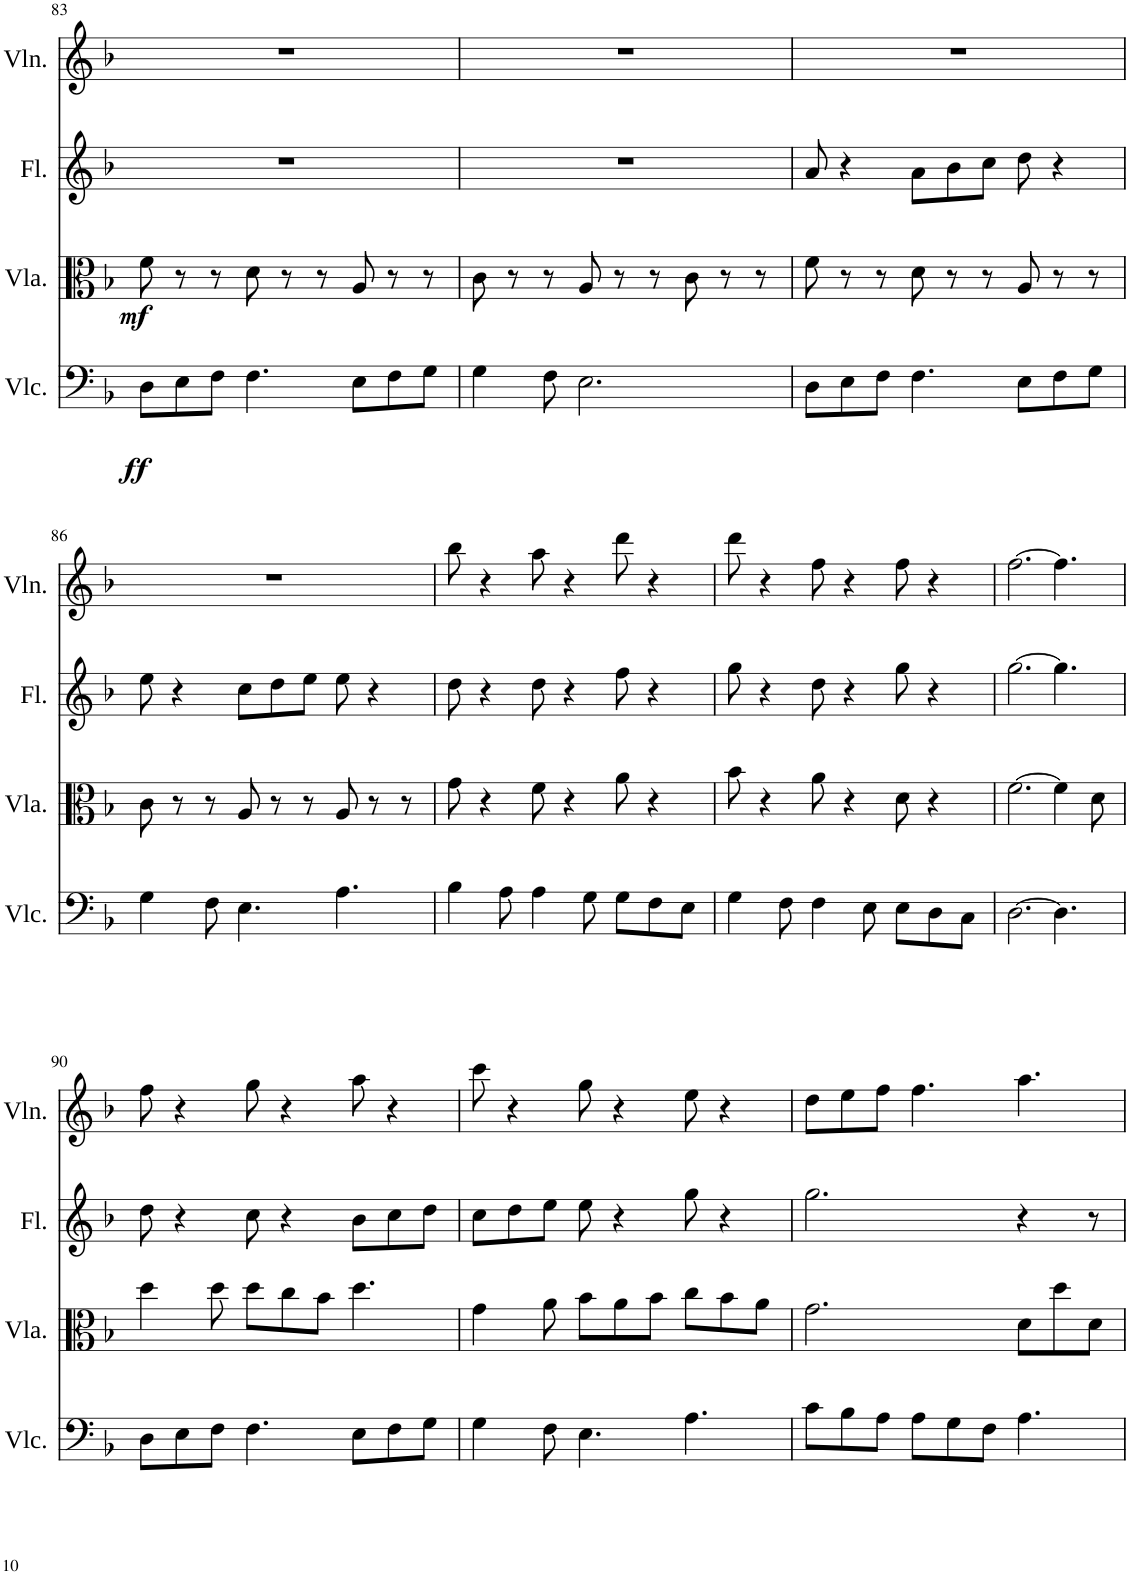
**kern	**dynam	**kern	**dynam	**kern	**kern
*part4	*part4	*part3	*part3	*part2	*part1
*staff4	*staff4	*staff3	*staff3	*staff2	*staff1
*I"Violoncello	*	*I"Viola	*	*I"Flute	*I"Violin
*I'Vlc.	*	*I'Vla.	*	*I'Fl.	*I'Vln.
!!LO:PB:g=z
*clefF4	*	*clefC3	*	*clefG2	*clefG2
*k[b-]	*	*k[b-]	*	*k[b-]	*k[b-]
*M9/8	*	*M9/8	*	*M9/8	*M9/8
=83	=83	=83	=83	=83	=83
!	!LO:DY:b	!	!LO:DY:b	!	!
8D\L	ff	8f\	mf	8%9r	8%9r
8E\	.	8r	.	.	.
8F\J	.	8r	.	.	.
4.F\	.	8d\	.	.	.
.	.	8r	.	.	.
.	.	8r	.	.	.
8E\L	.	8A/	.	.	.
8F\	.	8r	.	.	.
8G\J	.	8r	.	.	.
=84	=84	=84	=84	=84	=84
4G\	.	8c\	.	8%9r	8%9r
.	.	8r	.	.	.
8F\	.	8r	.	.	.
2.E\	.	8A/	.	.	.
.	.	8r	.	.	.
.	.	8r	.	.	.
.	.	8c\	.	.	.
.	.	8r	.	.	.
.	.	8r	.	.	.
=85	=85	=85	=85	=85	=85
8D\L	.	8f\	.	8a/	8%9r
8E\	.	8r	.	4r	.
8F\J	.	8r	.	.	.
4.F\	.	8d\	.	8a\L	.
.	.	8r	.	8b-\	.
.	.	8r	.	8cc\J	.
8E\L	.	8A/	.	8dd\	.
8F\	.	8r	.	4r	.
8G\J	.	8r	.	.	.
!!LO:LB:g=z
=86	=86	=86	=86	=86	=86
4G\	.	8c\	.	8ee\	8%9r
.	.	8r	.	4r	.
8F\	.	8r	.	.	.
4.E\	.	8A/	.	8cc\L	.
.	.	8r	.	8dd\	.
.	.	8r	.	8ee\J	.
4.A\	.	8A/	.	8ee\	.
.	.	8r	.	4r	.
.	.	8r	.	.	.
=87	=87	=87	=87	=87	=87
4B-\	.	8g\	.	8dd\	8bb-\
.	.	4r	.	4r	4r
8A\	.	.	.	.	.
4A\	.	8f\	.	8dd\	8aa\
.	.	4r	.	4r	4r
8G\	.	.	.	.	.
8G\L	.	8a\	.	8ff\	8ddd\
8F\	.	4r	.	4r	4r
8E\J	.	.	.	.	.
=88	=88	=88	=88	=88	=88
4G\	.	8b-\	.	8gg\	8ddd\
.	.	4r	.	4r	4r
8F\	.	.	.	.	.
4F\	.	8a\	.	8dd\	8ff\
.	.	4r	.	4r	4r
8E\	.	.	.	.	.
8E\L	.	8d\	.	8gg\	8ff\
8D\	.	4r	.	4r	4r
8C\J	.	.	.	.	.
=89	=89	=89	=89	=89	=89
[2.D\	.	[2.f\	.	[2.gg\	[2.ff\
4.D\]	.	4f\]	.	4.gg\]	4.ff\]
.	.	8d\	.	.	.
!!LO:LB:g=z
=90	=90	=90	=90	=90	=90
8D\L	.	4dd\	.	8dd\	8ff\
8E\	.	.	.	4r	4r
8F\J	.	8dd\	.	.	.
4.F\	.	8dd\L	.	8cc\	8gg\
.	.	8cc\	.	4r	4r
.	.	8b-\J	.	.	.
8E\L	.	4.dd\	.	8b-\L	8aa\
8F\	.	.	.	8cc\	4r
8G\J	.	.	.	8dd\J	.
=91	=91	=91	=91	=91	=91
4G\	.	4g\	.	8cc\L	8ccc\
.	.	.	.	8dd\	4r
8F\	.	8a\	.	8ee\J	.
4.E\	.	8b-\L	.	8ee\	8gg\
.	.	8a\	.	4r	4r
.	.	8b-\J	.	.	.
4.A\	.	8cc\L	.	8gg\	8ee\
.	.	8b-\	.	4r	4r
.	.	8a\J	.	.	.
=92	=92	=92	=92	=92	=92
8c\L	.	2.g\	.	2.gg\	8dd\L
8B-\	.	.	.	.	8ee\
8A\J	.	.	.	.	8ff\J
8A\L	.	.	.	.	4.ff\
8G\	.	.	.	.	.
8F\J	.	.	.	.	.
4.A\	.	8d\L	.	4r	4.aa\
.	.	8dd\	.	.	.
.	.	8d\J	.	8r	.
=	=	=	=	=	=
*-	*-	*-	*-	*-	*-
